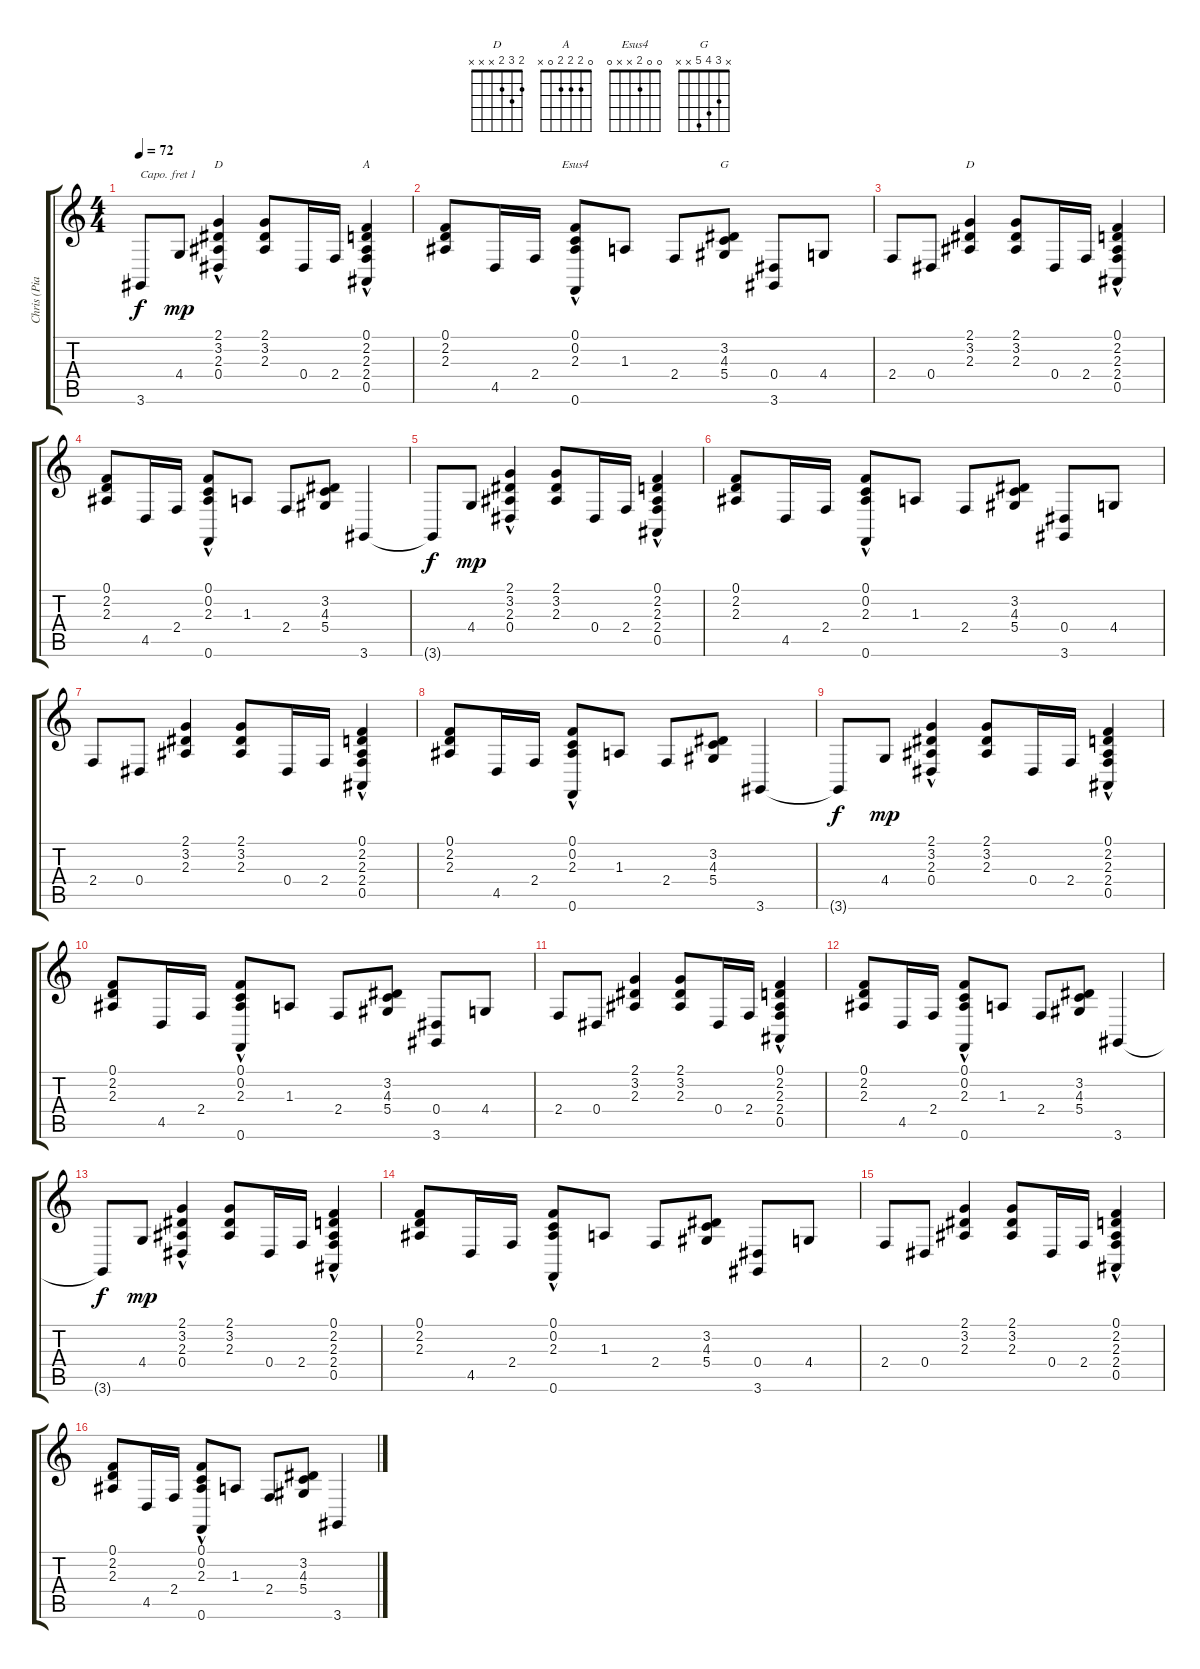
\track ("Chris (Piano) Capo 1st Fret" "Chris (Pia") {instrument acousticgrandpiano}
\staff {score tabs}
\capo 1
\tuning (E4 B3 G3 D3 A2 E2) {hide}
\chord ("D" 2 3 2 0 x x)
\chord ("A" 0 2 2 2 0 x)
\chord ("Esus4" 0 0 2 x x 0)
\chord ("G" x 3 4 5 x x)
\chord ("D" 2 3 2 x x x)
\ts (4 4)
\tempo 72
\clef g2
\ks c
3.6{t}.8{dy f} 4.4.8{dy mp} (2.1 3.2 2.3 0.4{hac}).4{ch "D"} (2.1 3.2 2.3).8 0.4.16 2.4.16 (0.1 2.2 2.3 2.4 0.5{hac}).4{ch "A"} |
(0.1 2.2 2.3).8 4.5.16 2.4.16 (0.1{hac} 0.2{hac} 2.3 0.6).8{ch "Esus4"} 1.3.8 2.4.8 (3.2 4.3 5.4).8{ch "G"} (0.4 3.6).8 4.4.8 |
2.4.8 0.4.8 (2.1 3.2 2.3).4{ch "D"} (2.1 3.2 2.3).8 0.4.16 2.4.16 (0.1 2.2 2.3 2.4 0.5{hac}).4 |
(0.1 2.2 2.3).8 4.5.16 2.4.16 (0.1{hac} 0.2{hac} 2.3 0.6).8 1.3.8 2.4.8 (3.2 4.3 5.4).8 3.6.4 |
3.6{t}.8{dy f} 4.4.8{dy mp} (2.1 3.2 2.3 0.4{hac}).4 (2.1 3.2 2.3).8 0.4.16 2.4.16 (0.1 2.2 2.3 2.4 0.5{hac}).4 |
(0.1 2.2 2.3).8 4.5.16 2.4.16 (0.1{hac} 0.2{hac} 2.3 0.6).8 1.3.8 2.4.8 (3.2 4.3 5.4).8 (0.4 3.6).8 4.4.8 |
2.4.8 0.4.8 (2.1 3.2 2.3).4 (2.1 3.2 2.3).8 0.4.16 2.4.16 (0.1 2.2 2.3 2.4 0.5{hac}).4 |
(0.1 2.2 2.3).8 4.5.16 2.4.16 (0.1{hac} 0.2{hac} 2.3 0.6).8 1.3.8 2.4.8 (3.2 4.3 5.4).8 3.6.4 |
3.6{t}.8{dy f} 4.4.8{dy mp} (2.1 3.2 2.3 0.4{hac}).4 (2.1 3.2 2.3).8 0.4.16 2.4.16 (0.1 2.2 2.3 2.4 0.5{hac}).4 |
(0.1 2.2 2.3).8 4.5.16 2.4.16 (0.1{hac} 0.2{hac} 2.3 0.6).8 1.3.8 2.4.8 (3.2 4.3 5.4).8 (0.4 3.6).8 4.4.8 |
2.4.8 0.4.8 (2.1 3.2 2.3).4 (2.1 3.2 2.3).8 0.4.16 2.4.16 (0.1 2.2 2.3 2.4 0.5{hac}).4 |
(0.1 2.2 2.3).8 4.5.16 2.4.16 (0.1{hac} 0.2{hac} 2.3 0.6).8 1.3.8 2.4.8 (3.2 4.3 5.4).8 3.6.4 |
3.6{t}.8{dy f} 4.4.8{dy mp} (2.1 3.2 2.3 0.4{hac}).4 (2.1 3.2 2.3).8 0.4.16 2.4.16 (0.1 2.2 2.3 2.4 0.5{hac}).4 |
(0.1 2.2 2.3).8 4.5.16 2.4.16 (0.1{hac} 0.2{hac} 2.3 0.6).8 1.3.8 2.4.8 (3.2 4.3 5.4).8 (0.4 3.6).8 4.4.8 |
2.4.8 0.4.8 (2.1 3.2 2.3).4 (2.1 3.2 2.3).8 0.4.16 2.4.16 (0.1 2.2 2.3 2.4 0.5{hac}).4 |
(0.1 2.2 2.3).8 4.5.16 2.4.16 (0.1{hac} 0.2{hac} 2.3 0.6).8 1.3.8 2.4.8 (3.2 4.3 5.4).8 3.6.4
